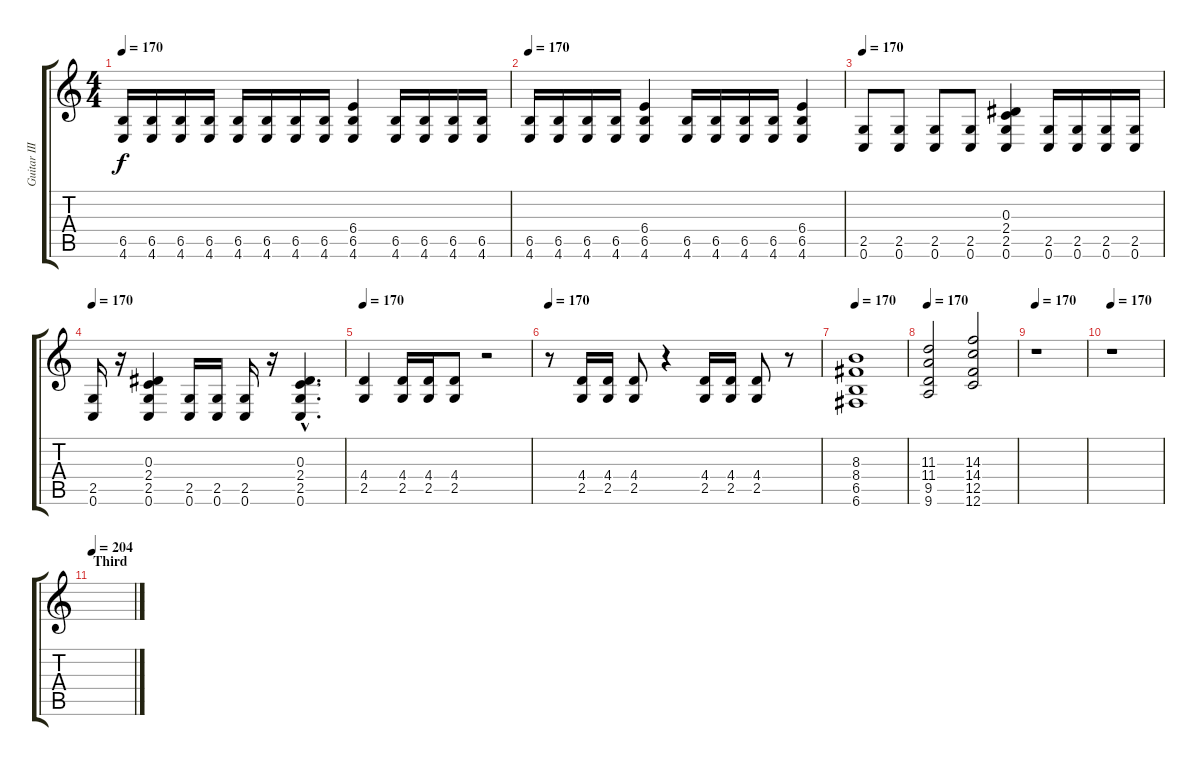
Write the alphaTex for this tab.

\track ("Guitar III" "Guitar III") {instrument distortionguitar}
\staff {score tabs}
\tuning (C4 G3 Eb3 Bb2 F2 C2) {hide}
\ts (4 4)
\tempo 170
\clef g2
\ks c
(6.5 4.6).16{dy f} (6.5 4.6).16 (6.5 4.6).16 (6.5 4.6).16 (6.5 4.6).16 (6.5 4.6).16 (6.5 4.6).16 (6.5 4.6).16 (6.4 6.5 4.6).4 (6.5 4.6).16 (6.5 4.6).16 (6.5 4.6).16 (6.5 4.6).16 |
\tempo 170
(6.5 4.6).16 (6.5 4.6).16 (6.5 4.6).16 (6.5 4.6).16 (6.4 6.5 4.6).4 (6.5 4.6).16 (6.5 4.6).16 (6.5 4.6).16 (6.5 4.6).16 (6.4 6.5 4.6).4 |
\tempo 170
(2.5 0.6).8 (2.5 0.6).8 (2.5 0.6).8 (2.5 0.6).8 (0.3 2.4 2.5 0.6).4 (2.5 0.6).16 (2.5 0.6).16 (2.5 0.6).16 (2.5 0.6).16 |
\tempo 170
(2.5 0.6).16 r.16 (0.3 2.4 2.5 0.6).4 (2.5 0.6).16 (2.5 0.6).16 (2.5 0.6).16 r.16 (0.3{hac} 2.4{hac} 2.5{hac} 0.6{hac}).4{d} |
\tempo 170
(4.4 2.5).4 (4.4 2.5).16 (4.4 2.5).16 (4.4 2.5).8 r.2 |
\tempo 170
r.8 (4.4 2.5).16 (4.4 2.5).16 (4.4 2.5).8 r.4 (4.4 2.5).16 (4.4 2.5).16 (4.4 2.5).8 r.8 |
\tempo 170
(8.3 8.4 6.5 6.6).1 |
\tempo 170
(11.3 11.4 9.5 9.6).2 (14.3 14.4 12.5 12.6).2 |
\tempo 170
r.1 |
\tempo 170
r.1 |
\section ("" "Third")
\tempo 204
